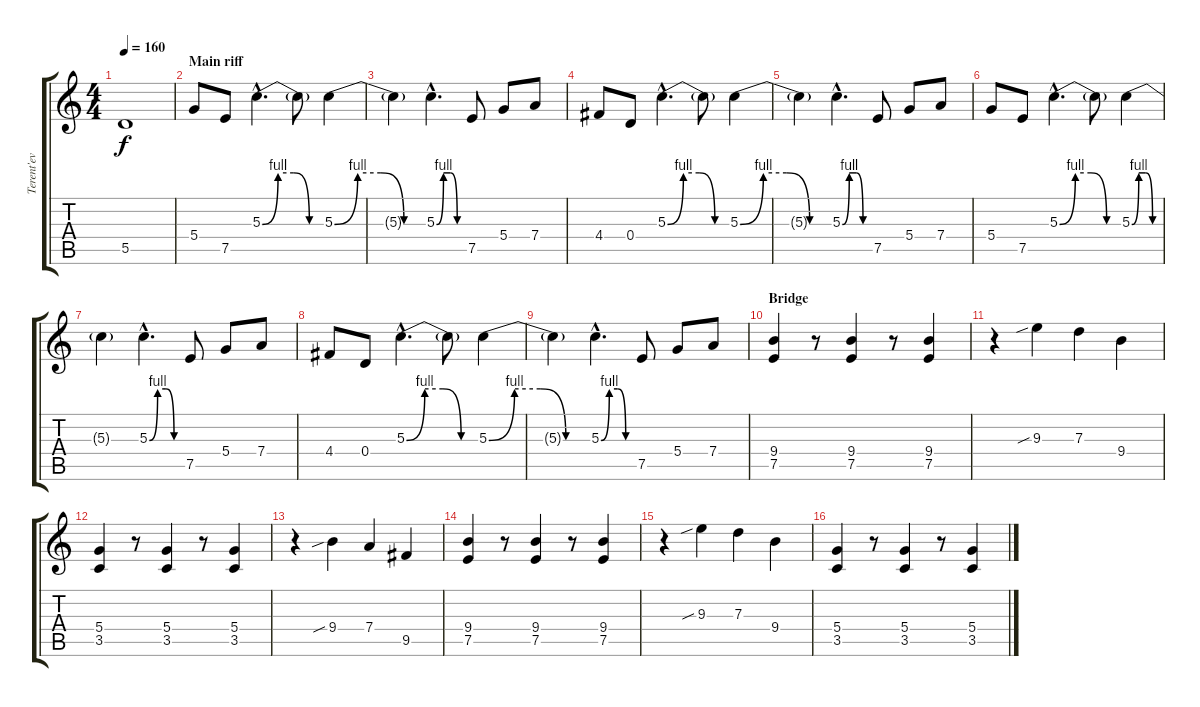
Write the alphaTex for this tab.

\track ("Terent'ev " "Terent'ev ") {instrument distortionguitar}
\staff {score tabs}
\tuning (E4 B3 G3 D3 A2 E2) {hide}
\ts (4 4)
\tempo 160
\clef g2
\ks c
5.5{t}.1{dy f} |
\section ("" "Main riff")
5.4.8 7.5.8 5.3{be (custom 0 0 15 4 30 4 45 0 60 0) hac}.4{d} 5.3{t}.8 5.3{be (custom 0 0 15 4 30 4 45 0 60 0)}.4 |
5.3{t}.4 5.3{be (custom 0 0 15 4 30 4 45 0 60 0) hac}.4{d} 7.5.8 5.4.8 7.4.8 |
4.4.8 0.4.8 5.3{be (custom 0 0 15 4 30 4 45 0 60 0) hac}.4{d} 5.3{t}.8 5.3{be (custom 0 0 15 4 30 4 45 0 60 0)}.4 |
5.3{t}.4 5.3{be (custom 0 0 15 4 30 4 45 0 60 0) hac}.4{d} 7.5.8 5.4.8 7.4.8 |
5.4.8 7.5.8 5.3{be (custom 0 0 15 4 30 4 45 0 60 0) hac}.4{d} 5.3{t}.8 5.3{be (custom 0 0 15 4 30 4 45 0 60 0)}.4 |
5.3{t}.4 5.3{be (custom 0 0 15 4 30 4 45 0 60 0) hac}.4{d} 7.5.8 5.4.8 7.4.8 |
4.4.8 0.4.8 5.3{be (custom 0 0 15 4 30 4 45 0 60 0) hac}.4{d} 5.3{t}.8 5.3{be (custom 0 0 15 4 30 4 45 0 60 0)}.4 |
5.3{t}.4 5.3{be (custom 0 0 15 4 30 4 45 0 60 0) hac}.4{d} 7.5.8 5.4.8 7.4.8 |
\section ("" "Bridge")
(9.4 7.5).4 r.8 (9.4 7.5).4 r.8 (9.4 7.5).4 |
r.4 9.3{sib}.4 7.3.4 9.4.4 |
(5.4 3.5).4 r.8 (5.4 3.5).4 r.8 (5.4 3.5).4 |
r.4 9.4{sib}.4 7.4.4 9.5.4 |
(9.4 7.5).4 r.8 (9.4 7.5).4 r.8 (9.4 7.5).4 |
r.4 9.3{sib}.4 7.3.4 9.4.4 |
(5.4 3.5).4 r.8 (5.4 3.5).4 r.8 (5.4 3.5).4
